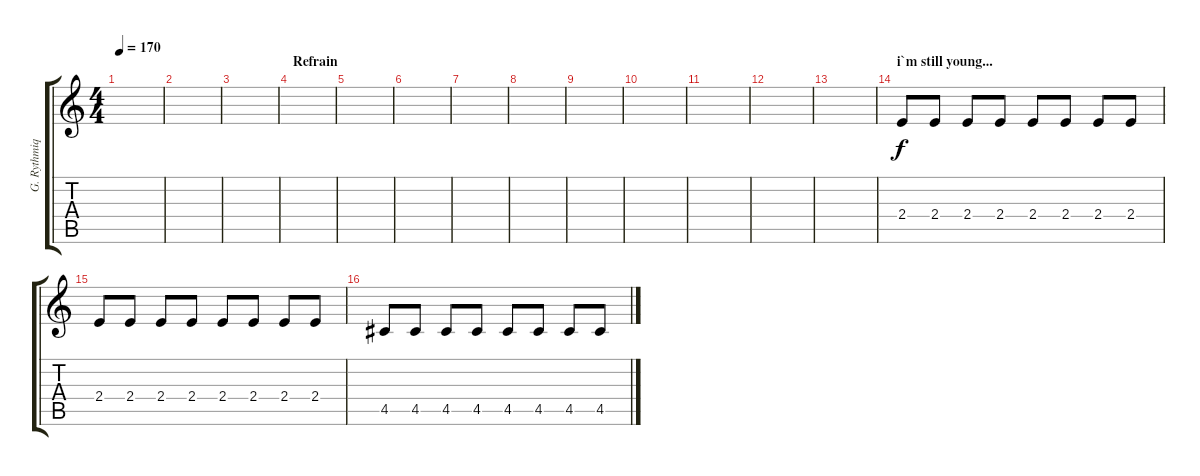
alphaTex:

\track ("G. Rythmique" "G. Rythmiq") {instrument distortionguitar}
\staff {score tabs}
\tuning (E4 B3 G3 D3 A2 E2) {hide}
\ts (4 4)
\tempo 170
\clef g2
\ks c
|
|
|
\section ("" "Refrain")
|
|
|
|
|
|
|
|
|
|
\section ("" "i`m still young...")
2.4.8{volume 11} 2.4.8 2.4.8 2.4.8 2.4.8 2.4.8 2.4.8 2.4.8 |
2.4.8 2.4.8 2.4.8 2.4.8 2.4.8 2.4.8 2.4.8 2.4.8 |
4.5.8 4.5.8 4.5.8 4.5.8 4.5.8 4.5.8 4.5.8 4.5.8
